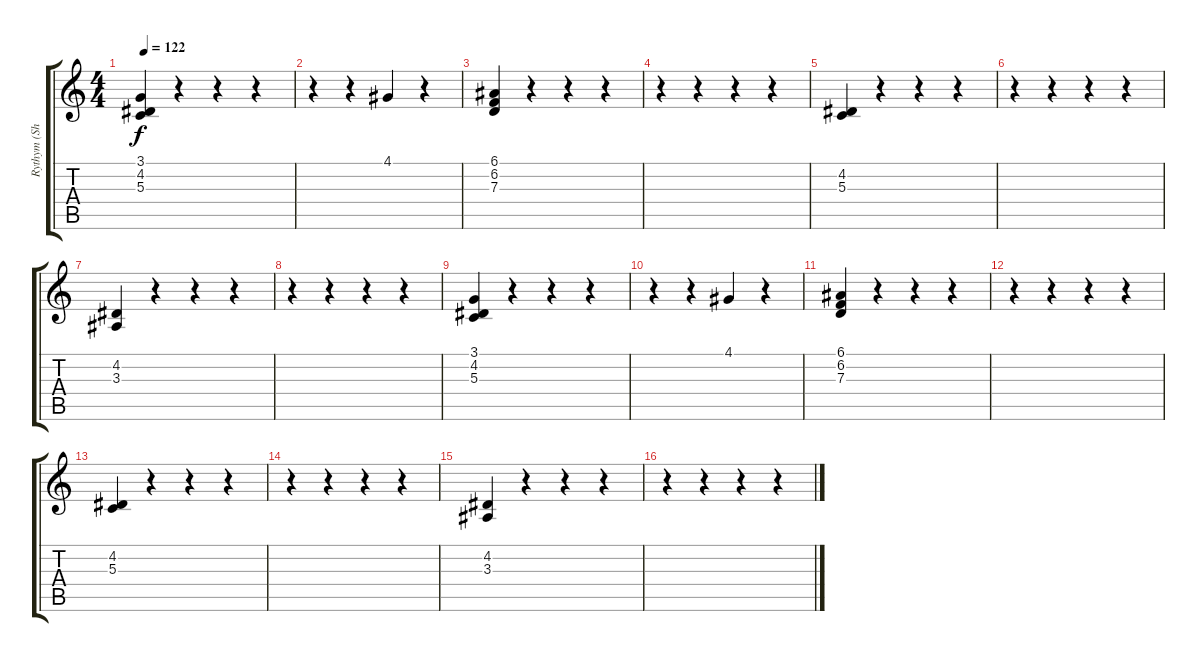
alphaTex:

\track ("Rythym (Shamisen)" "Rythym (Sh") {instrument shamisen}
\staff {score tabs}
\tuning (E4 B3 G3 D3 A2 E2) {hide}
\ts (4 4)
\tempo 122
\clef g2
\ks c
(3.1 4.2 5.3).4{dy f} r.4 r.4 r.4 |
r.4 r.4 4.1.4 r.4 |
(6.1 6.2 7.3).4 r.4 r.4 r.4 |
r.4 r.4 r.4 r.4 |
(4.2 5.3).4 r.4 r.4 r.4 |
r.4 r.4 r.4 r.4 |
(4.2 3.3).4 r.4 r.4 r.4 |
r.4 r.4 r.4 r.4 |
(3.1 4.2 5.3).4 r.4 r.4 r.4 |
r.4 r.4 4.1.4 r.4 |
(6.1 6.2 7.3).4 r.4 r.4 r.4 |
r.4 r.4 r.4 r.4 |
(4.2 5.3).4 r.4 r.4 r.4 |
r.4 r.4 r.4 r.4 |
(4.2 3.3).4 r.4 r.4 r.4 |
r.4 r.4 r.4 r.4
